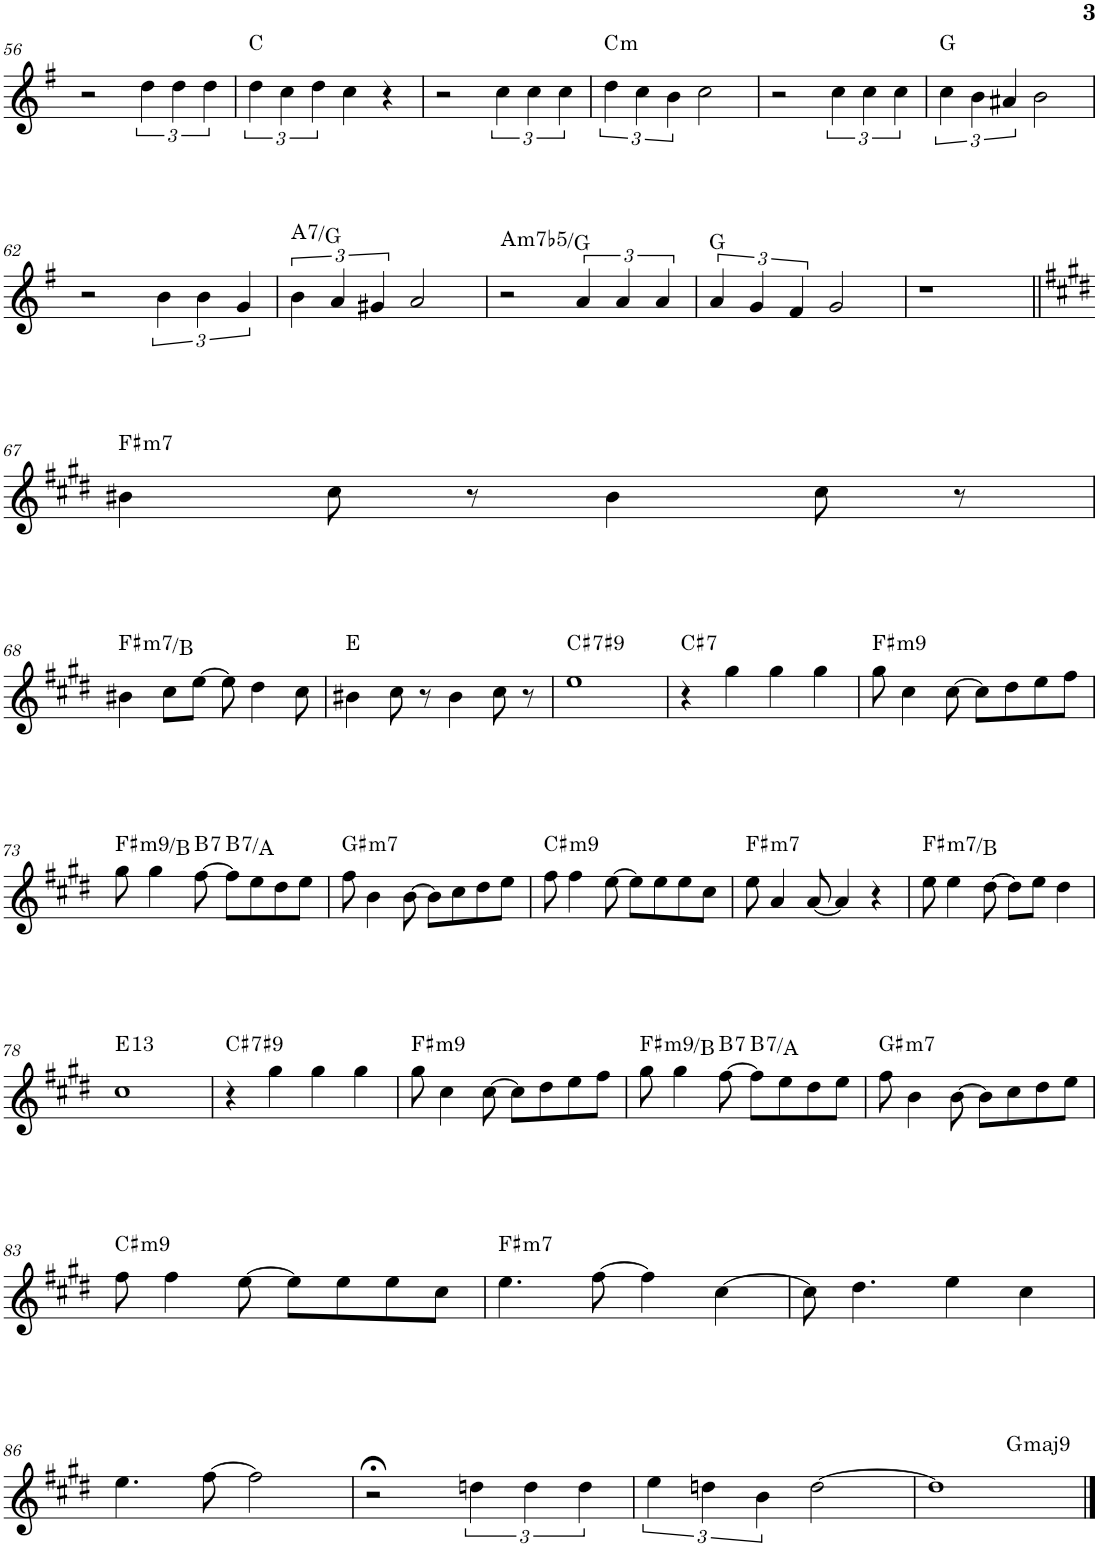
**kern	**harte
*part1	*part1
*staff1	*
*I"P1	*
!!LO:PB:g=z
*clefG2	*
*k[f#]	*
*G:	*
*M4/4	*
=56	=56
2r	.
6dd\	.
6dd\	.
6dd\	.
=57	=57
6dd\	C:maj
6cc\	.
6dd\	.
4cc\	.
4r	.
=58	=58
2r	.
6cc\	.
6cc\	.
6cc\	.
=59	=59
!	!LO:H:kt=m
6dd\	C:min
6cc\	.
6b\	.
2cc\	.
=60	=60
2r	.
6cc\	.
6cc\	.
6cc\	.
=61	=61
6cc\	G:maj
6b\	.
6a#X/	.
2b\	.
!!LO:LB:g=z
=62	=62
2r	.
6b\	.
6b\	.
6g/	.
=63	=63
!	!LO:H:kt=7
6b\	A:7/b7
6a/	.
6g#X/	.
2a/	.
=64	=64
!	!LO:H:kt=m7b5
2r	A:hdim7/b7
6a/	.
6a/	.
6a/	.
=65	=65
6a/	G:maj
6g/	.
6f#/	.
2g/	.
=66	=66
1r	.
!!LO:LB:g=z
=67||	=67||
*k[f#c#g#d#]	*
*E:	*
!	!LO:H:kt=m7
4b#X\	F#:min7
8cc#\	.
8r	.
4b#\	.
8cc#\	.
8r	.
!!LO:LB:g=z
=68	=68
!	!LO:H:kt=m7
4b#X\	F#:min7/4
8cc#\L	.
[>8ee\J	.
8ee\]	.
4dd#\	.
8cc#\	.
=69	=69
4b#X\	E:maj
8cc#\	.
8r	.
4b#\	.
8cc#\	.
8r	.
=70	=70
!	!LO:H:kt=7
1ee	C#:7(#9)
=71	=71
!	!LO:H:kt=7
4r	C#:7
4gg#\	.
4gg#\	.
4gg#\	.
=72	=72
!	!LO:H:kt=m9
8gg#\	F#:min9
4cc#\	.
[>8cc#\	.
8cc#\L]	.
8dd#\	.
8ee\	.
8ff#\J	.
!!LO:LB:g=z
=73	=73
!	!LO:H:kt=m9
8gg#\	F#:min9/4
4gg#\	.
!	!LO:H:kt=7
[>8ff#\	B:7
!	!LO:H:kt=7
8ff#\L]	B:7/b7
8ee\	.
8dd#\	.
8ee\J	.
=74	=74
!	!LO:H:kt=m7
8ff#\	G#:min7
4b\	.
[>8b\	.
8b\L]	.
8cc#\	.
8dd#\	.
8ee\J	.
=75	=75
!	!LO:H:kt=m9
8ff#\	C#:min9
4ff#\	.
[>8ee\	.
8ee\L]	.
8ee\	.
8ee\	.
8cc#\J	.
=76	=76
!	!LO:H:kt=m7
8ee\	F#:min7
4a/	.
[<8a/	.
4a/]	.
4r	.
=77	=77
!	!LO:H:kt=m7
8ee\	F#:min7/4
4ee\	.
[>8dd#\	.
8dd#\L]	.
8ee\J	.
4dd#\	.
!!LO:LB:g=z
=78	=78
!	!LO:H:kt=13
1cc#	E:9(11,13)
=79	=79
!	!LO:H:kt=7
4r	C#:7(#9)
4gg#\	.
4gg#\	.
4gg#\	.
=80	=80
!	!LO:H:kt=m9
8gg#\	F#:min9
4cc#\	.
[>8cc#\	.
8cc#\L]	.
8dd#\	.
8ee\	.
8ff#\J	.
=81	=81
!	!LO:H:kt=m9
8gg#\	F#:min9/4
4gg#\	.
!	!LO:H:kt=7
[>8ff#\	B:7
!	!LO:H:kt=7
8ff#\L]	B:7/b7
8ee\	.
8dd#\	.
8ee\J	.
=82	=82
!	!LO:H:kt=m7
8ff#\	G#:min7
4b\	.
[>8b\	.
8b\L]	.
8cc#\	.
8dd#\	.
8ee\J	.
!!LO:LB:g=z
=83	=83
!	!LO:H:kt=m9
8ff#\	C#:min9
4ff#\	.
[>8ee\	.
8ee\L]	.
8ee\	.
8ee\	.
8cc#\J	.
=84	=84
!	!LO:H:kt=m7
4.ee\	F#:min7
[>8ff#\	.
4ff#\]	.
[>4cc#\	.
=85	=85
8cc#\]	.
4.dd#\	.
4ee\	.
4cc#\	.
!!LO:LB:g=z
=86	=86
4.ee\	.
[>8ff#\	.
2ff#\]	.
=87	=87
2r;<	.
6ddn\	.
6dd\	.
6dd\	.
=88	=88
6ee\	.
6ddn\	.
6b\	.
[>2dd\	.
=89	=89
*^	*
1dd]	2ryy	.
!	!	!LO:H:kt=maj9
.	2ryy	G:maj9
*v	*v	*
==	==
*-	*-
